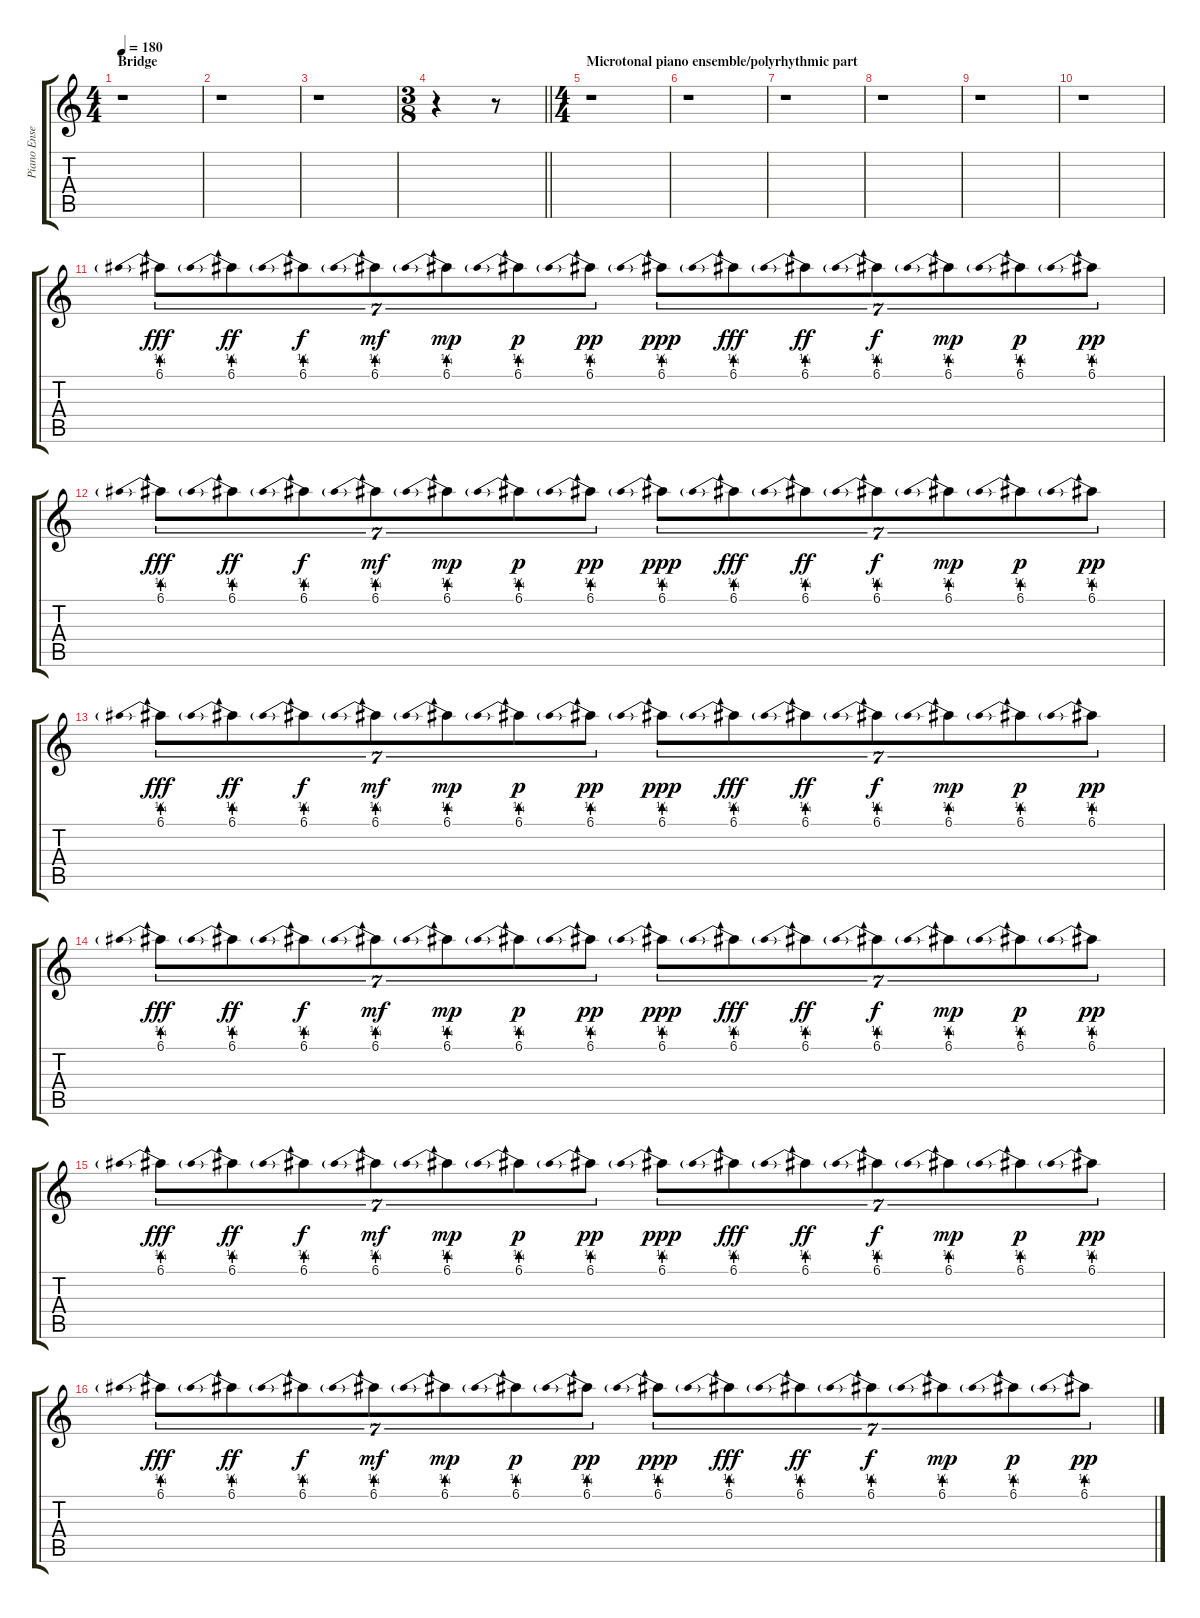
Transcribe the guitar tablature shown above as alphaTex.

\track ("Piano Ensemble" "Piano Ense") {instrument acousticgrandpiano}
\staff {score tabs}
\tuning (E5 B4 G4 D4 A3 E3) {hide}
\ts (4 4)
\section ("" "Bridge")
\tempo 180
\clef g2
\ks c
r.1{dy fff} |
r.1 |
r.1 |
\ts (3 8)
\barLineRight lightlight
r.4 r.8 |
\ts (4 4)
\section ("" "Microtonal piano ensemble/polyrhythmic part")
r.1 |
r.1 |
r.1 |
r.1 |
r.1 |
r.1 |
6.1{be (prebend 0 1 60 1)}.8{tu (7 4)} 6.1{be (prebend 0 1 60 1)}.8{tu (7 4) dy ff} 6.1{be (prebend 0 1 60 1)}.8{tu (7 4) dy f} 6.1{be (prebend 0 1 60 1)}.8{tu (7 4) dy mf} 6.1{be (prebend 0 1 60 1)}.8{tu (7 4) dy mp} 6.1{be (prebend 0 1 60 1)}.8{tu (7 4) dy p} 6.1{be (prebend 0 1 60 1)}.8{tu (7 4) dy pp} 6.1{be (prebend 0 1 60 1)}.8{tu (7 4) dy ppp} 6.1{be (prebend 0 1 60 1)}.8{tu (7 4) dy fff} 6.1{be (prebend 0 1 60 1)}.8{tu (7 4) dy ff} 6.1{be (prebend 0 1 60 1)}.8{tu (7 4) dy f} 6.1{be (prebend 0 1 60 1)}.8{tu (7 4) dy mp} 6.1{be (prebend 0 1 60 1)}.8{tu (7 4) dy p} 6.1{be (prebend 0 1 60 1)}.8{tu (7 4) dy pp} |
6.1{be (prebend 0 1 60 1)}.8{tu (7 4) dy fff} 6.1{be (prebend 0 1 60 1)}.8{tu (7 4) dy ff} 6.1{be (prebend 0 1 60 1)}.8{tu (7 4) dy f} 6.1{be (prebend 0 1 60 1)}.8{tu (7 4) dy mf} 6.1{be (prebend 0 1 60 1)}.8{tu (7 4) dy mp} 6.1{be (prebend 0 1 60 1)}.8{tu (7 4) dy p} 6.1{be (prebend 0 1 60 1)}.8{tu (7 4) dy pp} 6.1{be (prebend 0 1 60 1)}.8{tu (7 4) dy ppp} 6.1{be (prebend 0 1 60 1)}.8{tu (7 4) dy fff} 6.1{be (prebend 0 1 60 1)}.8{tu (7 4) dy ff} 6.1{be (prebend 0 1 60 1)}.8{tu (7 4) dy f} 6.1{be (prebend 0 1 60 1)}.8{tu (7 4) dy mp} 6.1{be (prebend 0 1 60 1)}.8{tu (7 4) dy p} 6.1{be (prebend 0 1 60 1)}.8{tu (7 4) dy pp} |
6.1{be (prebend 0 1 60 1)}.8{tu (7 4) dy fff} 6.1{be (prebend 0 1 60 1)}.8{tu (7 4) dy ff} 6.1{be (prebend 0 1 60 1)}.8{tu (7 4) dy f} 6.1{be (prebend 0 1 60 1)}.8{tu (7 4) dy mf} 6.1{be (prebend 0 1 60 1)}.8{tu (7 4) dy mp} 6.1{be (prebend 0 1 60 1)}.8{tu (7 4) dy p} 6.1{be (prebend 0 1 60 1)}.8{tu (7 4) dy pp} 6.1{be (prebend 0 1 60 1)}.8{tu (7 4) dy ppp} 6.1{be (prebend 0 1 60 1)}.8{tu (7 4) dy fff} 6.1{be (prebend 0 1 60 1)}.8{tu (7 4) dy ff} 6.1{be (prebend 0 1 60 1)}.8{tu (7 4) dy f} 6.1{be (prebend 0 1 60 1)}.8{tu (7 4) dy mp} 6.1{be (prebend 0 1 60 1)}.8{tu (7 4) dy p} 6.1{be (prebend 0 1 60 1)}.8{tu (7 4) dy pp} |
6.1{be (prebend 0 1 60 1)}.8{tu (7 4) dy fff} 6.1{be (prebend 0 1 60 1)}.8{tu (7 4) dy ff} 6.1{be (prebend 0 1 60 1)}.8{tu (7 4) dy f} 6.1{be (prebend 0 1 60 1)}.8{tu (7 4) dy mf} 6.1{be (prebend 0 1 60 1)}.8{tu (7 4) dy mp} 6.1{be (prebend 0 1 60 1)}.8{tu (7 4) dy p} 6.1{be (prebend 0 1 60 1)}.8{tu (7 4) dy pp} 6.1{be (prebend 0 1 60 1)}.8{tu (7 4) dy ppp} 6.1{be (prebend 0 1 60 1)}.8{tu (7 4) dy fff} 6.1{be (prebend 0 1 60 1)}.8{tu (7 4) dy ff} 6.1{be (prebend 0 1 60 1)}.8{tu (7 4) dy f} 6.1{be (prebend 0 1 60 1)}.8{tu (7 4) dy mp} 6.1{be (prebend 0 1 60 1)}.8{tu (7 4) dy p} 6.1{be (prebend 0 1 60 1)}.8{tu (7 4) dy pp} |
6.1{be (prebend 0 1 60 1)}.8{tu (7 4) dy fff} 6.1{be (prebend 0 1 60 1)}.8{tu (7 4) dy ff} 6.1{be (prebend 0 1 60 1)}.8{tu (7 4) dy f} 6.1{be (prebend 0 1 60 1)}.8{tu (7 4) dy mf} 6.1{be (prebend 0 1 60 1)}.8{tu (7 4) dy mp} 6.1{be (prebend 0 1 60 1)}.8{tu (7 4) dy p} 6.1{be (prebend 0 1 60 1)}.8{tu (7 4) dy pp} 6.1{be (prebend 0 1 60 1)}.8{tu (7 4) dy ppp} 6.1{be (prebend 0 1 60 1)}.8{tu (7 4) dy fff} 6.1{be (prebend 0 1 60 1)}.8{tu (7 4) dy ff} 6.1{be (prebend 0 1 60 1)}.8{tu (7 4) dy f} 6.1{be (prebend 0 1 60 1)}.8{tu (7 4) dy mp} 6.1{be (prebend 0 1 60 1)}.8{tu (7 4) dy p} 6.1{be (prebend 0 1 60 1)}.8{tu (7 4) dy pp} |
6.1{be (prebend 0 1 60 1)}.8{tu (7 4) dy fff} 6.1{be (prebend 0 1 60 1)}.8{tu (7 4) dy ff} 6.1{be (prebend 0 1 60 1)}.8{tu (7 4) dy f} 6.1{be (prebend 0 1 60 1)}.8{tu (7 4) dy mf} 6.1{be (prebend 0 1 60 1)}.8{tu (7 4) dy mp} 6.1{be (prebend 0 1 60 1)}.8{tu (7 4) dy p} 6.1{be (prebend 0 1 60 1)}.8{tu (7 4) dy pp} 6.1{be (prebend 0 1 60 1)}.8{tu (7 4) dy ppp} 6.1{be (prebend 0 1 60 1)}.8{tu (7 4) dy fff} 6.1{be (prebend 0 1 60 1)}.8{tu (7 4) dy ff} 6.1{be (prebend 0 1 60 1)}.8{tu (7 4) dy f} 6.1{be (prebend 0 1 60 1)}.8{tu (7 4) dy mp} 6.1{be (prebend 0 1 60 1)}.8{tu (7 4) dy p} 6.1{be (prebend 0 1 60 1)}.8{tu (7 4) dy pp}
